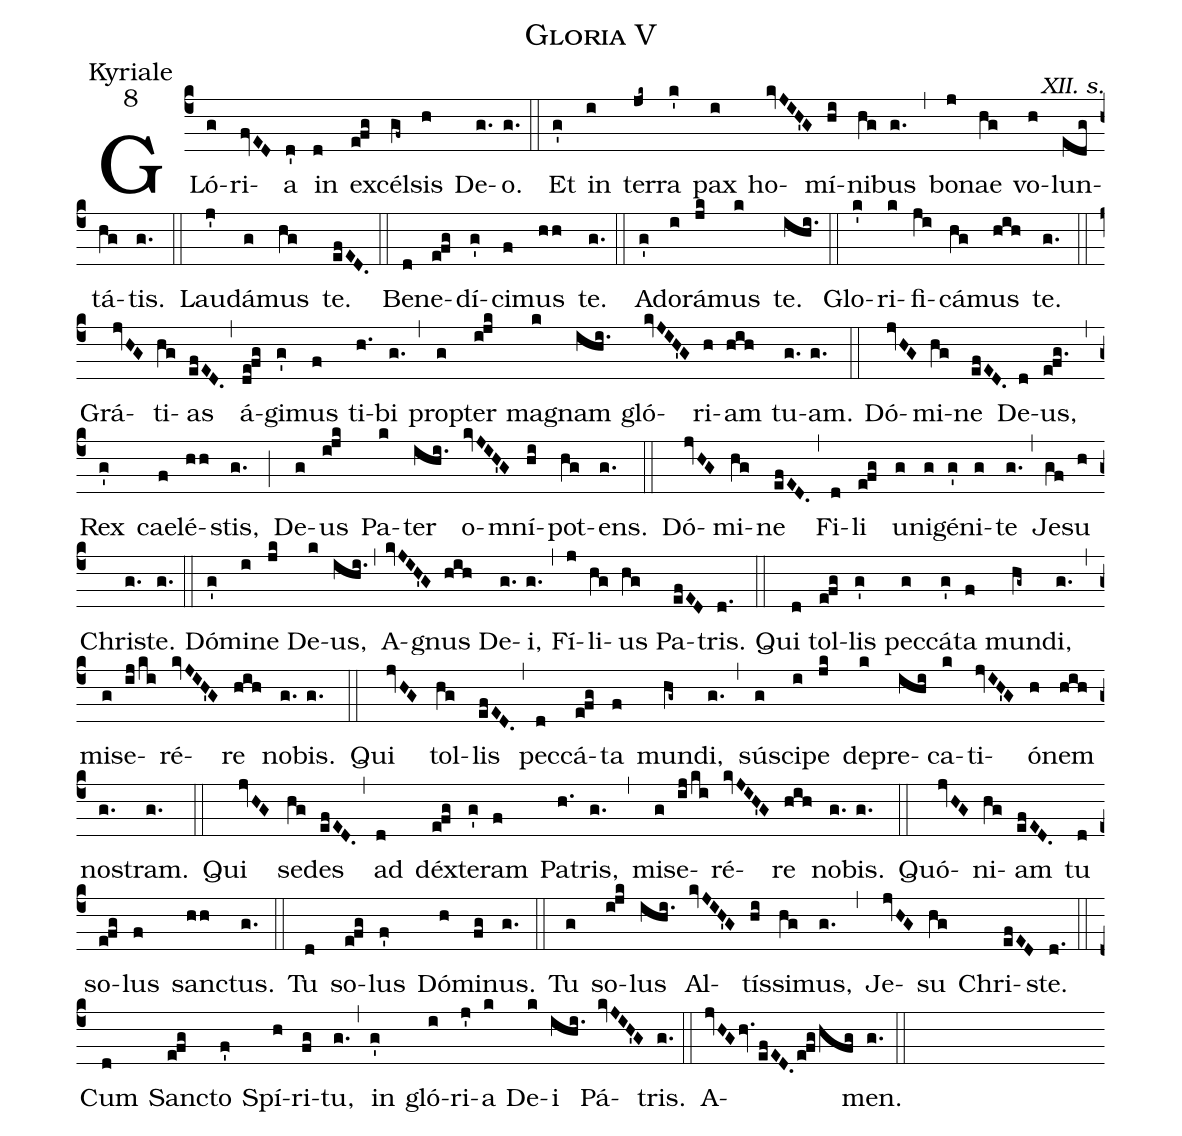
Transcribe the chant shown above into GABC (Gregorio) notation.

name:Gloria V;
office-part:Kyriale;
mode:8;
commentary:XII. s.;
%%
(c4) GLó(g)ri(fvED)a(d') in(d) ex(efg)cél(gf~)sis(h) De(g.)o.(g.) (::) Et(g') in(i) ter(jk~)ra(k') pax(i) ho(kvJIH'G)mí(hi)ni(hg)bus(g.) (,) bo(j)nae(hg) vo(h)lun(edg)tá(hg)tis.(g.) (::) Lau(j')dá(g)mus(hg) te.(efED.) (::) Be(d)ne(efg)dí(g')ci(f)mus(hh) te.(g.) (::) Ad(g')o(i)rá(jk)mus(k) te.(ihi.) (::) Glo(k')ri(k)fi(ji)cá(hg)mus(hih) te.(g.) (::) Grá(jvHG)ti(hg)as(efED.) (,) á(de!fg)gi(g')mus(f) ti(h.)bi(g.) (,) pro(g)pter(ijk) ma(k)gnam(ihi.) gló(kvJIH'G)ri(h)am(hih) tu(g.)am.(g.) (::) Dó(jvHG)mi(hg)ne(efED.) De(d)us,(efg.) (,) Rex(g') cae(f)lé(hh)stis,(g.) (;) De(g)us(ijk) Pa(k)ter(ihi.) o(kvJIH'G)mní(hi)pot(hg)ens.(g.) (::) Dó(jvHG)mi(hg)ne(efED.) (,) Fi(d)li(efg) u(g)ni(g)gé(g')ni(g)te(g.) (,) Je(gf)su(h) Chri(g.)ste.(g.) (::) Dó(g')mi(i)ne(jk) De(k)us,(ihi.) (,) A(kvJIH'G)gnus(hih) De(g.)i,(g.) (,) Fí(j)li(hg)us(hg) Pa(efED)tris.(d.) (::) Qui(d) tol(efg)lis(g') pec(g)cá(g')ta(f) mun(hg~)di,(g.) (,) mi(g)se(ij/ki)ré(kvJIH'G)re(hih) no(g.)bis.(g.) (::) Qui(jvHG) tol(hg)lis(efED.) (,) pec(d)cá(efg)ta(f) mun(hg~)di,(g.) (,) sús(g)ci(i)pe(jk) de(k)pre(ihi)ca(k)ti(jvIH'G)ó(h)nem(hih) no(g.)stram.(g.) (::) Qui(jvHG) se(hg)des(efED.) (,) ad(d) déx(efg)te(g')ram(f) Pa(h.)tris,(g.) (,) mi(g)se(ij/ki)ré(kvJIH'G)re(hih) no(g.)bis.(g.) (::) Quó(jvHG)ni(hg)am(efED.) tu(d) so(efg)lus(f) san(hh)ctus.(g.) (::) Tu(d) so(efg)lus(f') Dó(h)mi(fg)nus.(g.) (::) Tu(g) so(ijk)lus(ihi.) Al(kvJIH'G)tís(hi)si(hg)mus,(g.) (,) Je(jvHG)su(hg) Chri(efED)ste.(d.) (::) Cum(d) San(efg)cto(f') Spí(h)ri(fg)tu,(g.) (,) in(g') gló(i)ri(j')a(k) De(k)i(ihi.) Pá(kvJIH'G)tris.(g.) (::) A(jvHGhv.efED.efg/hfg)men.(g.) (::)
